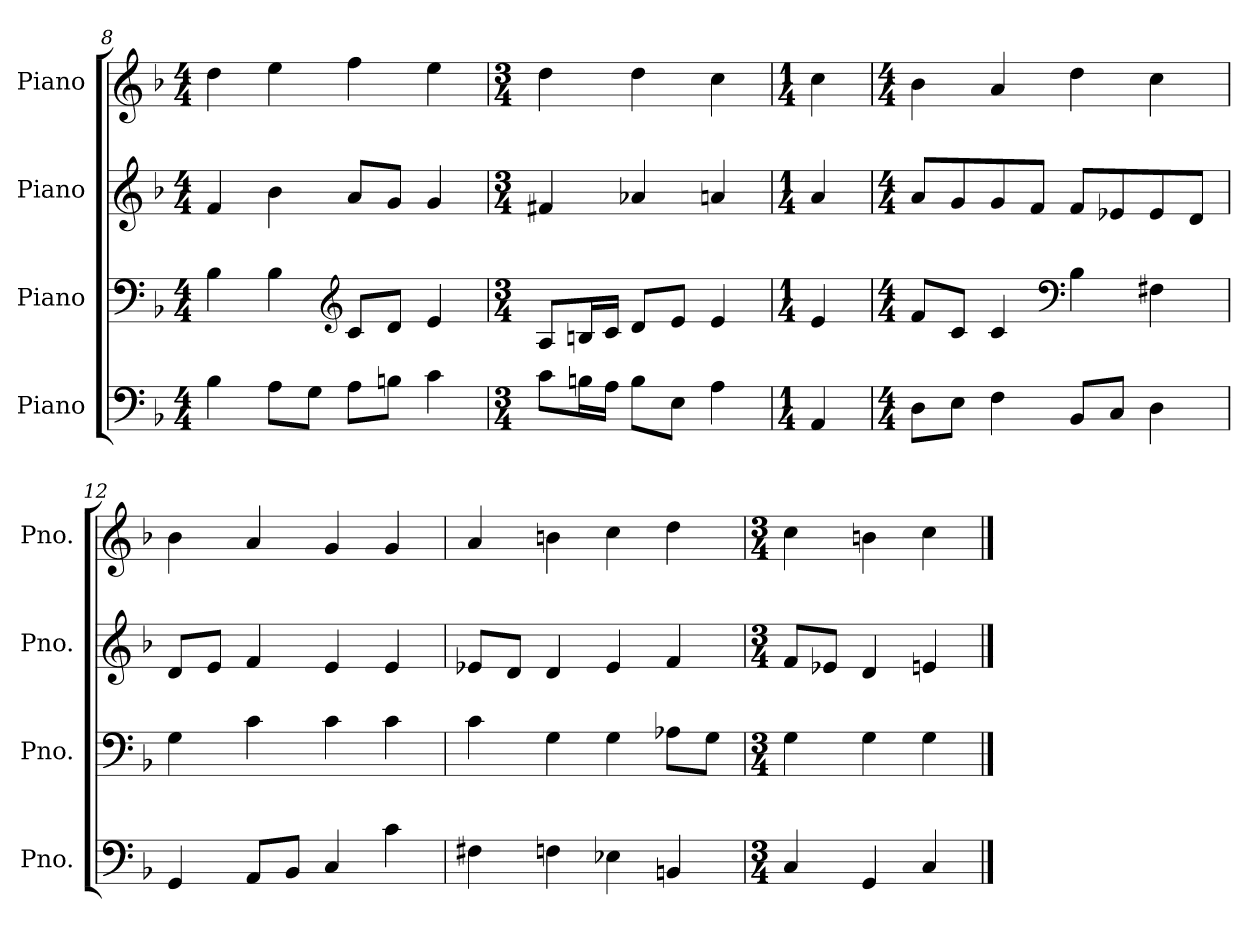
**kern	**kern	**kern	**kern
*part4	*part3	*part2	*part1
*staff4	*staff3	*staff2	*staff1
*I"Piano	*I"Piano	*I"Piano	*I"Piano
*I'Pno.	*I'Pno.	*I'Pno.	*I'Pno.
*clefF4	*clefF4	*clefG2	*clefG2
*k[b-]	*k[b-]	*k[b-]	*k[b-]
*M4/4	*M4/4	*M4/4	*M4/4
=8	=8	=8	=8
4B-\	4B-\	4f/	4dd\
8A\L	4B-\	4b-\	4ee\
8G\J	.	.	.
*	*clefG2	*	*
8A\L	8c/L	8a/L	4ff\
8Bn\J	8d/J	8g/J	.
4c\	4e/	4g/	4ee\
=9	=9	=9	=9
*M3/4	*M3/4	*M3/4	*M3/4
8c\L	8A/L	4f#X/	4dd\
16Bn\L	16Bn/L	.	.
16A\JJ	16c/JJ	.	.
8B\L	8d/L	4a-X/	4dd\
8E\J	8e/J	.	.
4A\	4e/	4an/	4cc\
=10	=10	=10	=10
*M1/4	*M1/4	*M1/4	*M1/4
4AA/	4e/	4a/	4cc\
!!LO:LB:g=z
=11	=11	=11	=11
*M4/4	*M4/4	*M4/4	*M4/4
8D\L	8f/L	8a/L	4b-\
8E\J	8c/J	8g/	.
4F\	4c/	8g/	4a/
.	.	8f/J	.
*	*clefF4	*	*
8BB-/L	4B-\	8f/L	4dd\
8C/J	.	8e-X/	.
4D\	4F#X\	8e-/	4cc\
.	.	8d/J	.
=12	=12	=12	=12
4GG/	4G\	8d/L	4b-\
.	.	8e/J	.
8AA/L	4c\	4f/	4a/
8BB-/J	.	.	.
4C/	4c\	4e/	4g/
4c\	4c\	4e/	4g/
=13	=13	=13	=13
4F#X\	4c\	8e-X/L	4a/
.	.	8d/J	.
4Fn\	4G\	4d/	4bn\
4E-X\	4G\	4e-/	4cc\
4BBn/	8A-X\L	4f/	4dd\
.	8G\J	.	.
=14	=14	=14	=14
*M3/4	*M3/4	*M3/4	*M3/4
4C/	4G\	8f/L	4cc\
.	.	8e-X/J	.
4GG/	4G\	4d/	4bn\
4C/	4G\	4en/	4cc\
==	==	==	==
*-	*-	*-	*-
